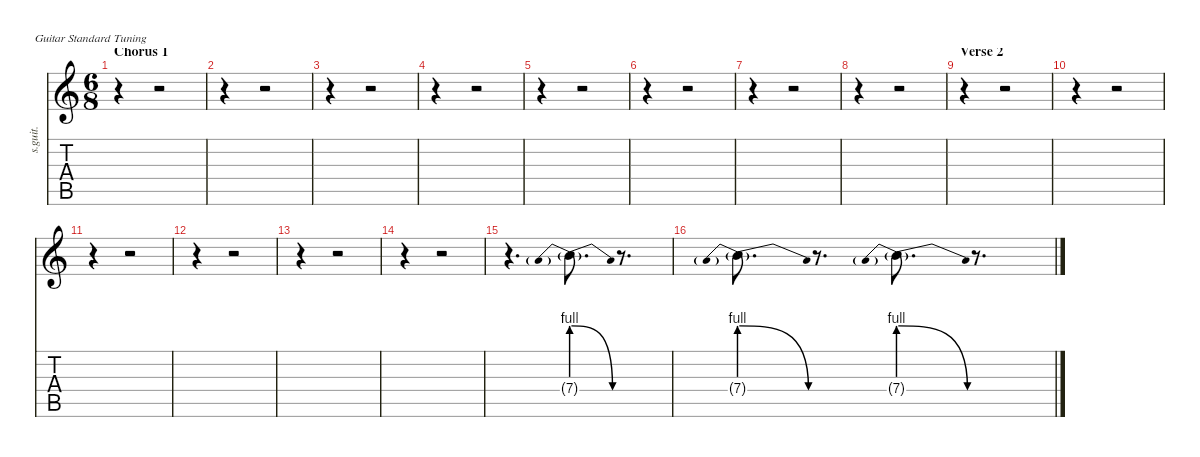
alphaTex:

\defaultSystemsLayout 4
\hideDynamics
\bracketExtendMode nobrackets
\track ("Backing Vocals" "s.guit.") {instrument oboe}
\staff {score tabs}
\tuning (E4 B3 G3 D3 A2 E2)
\displaytranspose 12
\ts (6 8)
\section ("" "Chorus 1")
\tempo (94 hide)
\clef g2
\ks c
r.4{dy f} r.2 |
r.4 r.2 |
r.4 r.2 |
r.4 r.2 |
r.4 r.2 |
r.4 r.2 |
r.4 r.2 |
r.4 r.2 |
\section ("" "Verse 2")
r.4 r.2 |
r.4 r.2 |
r.4 r.2 |
r.4 r.2 |
r.4 r.2 |
r.4 r.2 |
r.4{d} 7.4{be (prebendrelease 0 4 45 0) g}.8{d lyrics (0 "") lyrics (1 "") lyrics (2 "") lyrics (3 "") lyrics (4 "")} r.8{d} |
7.4{be (prebendrelease 0 4 45 0) g}.8{d lyrics (0 "") lyrics (1 "") lyrics (2 "") lyrics (3 "") lyrics (4 "")} r.8{d} 7.4{be (prebendrelease 0 4 45 0) g}.8{d lyrics (0 "") lyrics (1 "") lyrics (2 "") lyrics (3 "") lyrics (4 "")} r.8{d}
